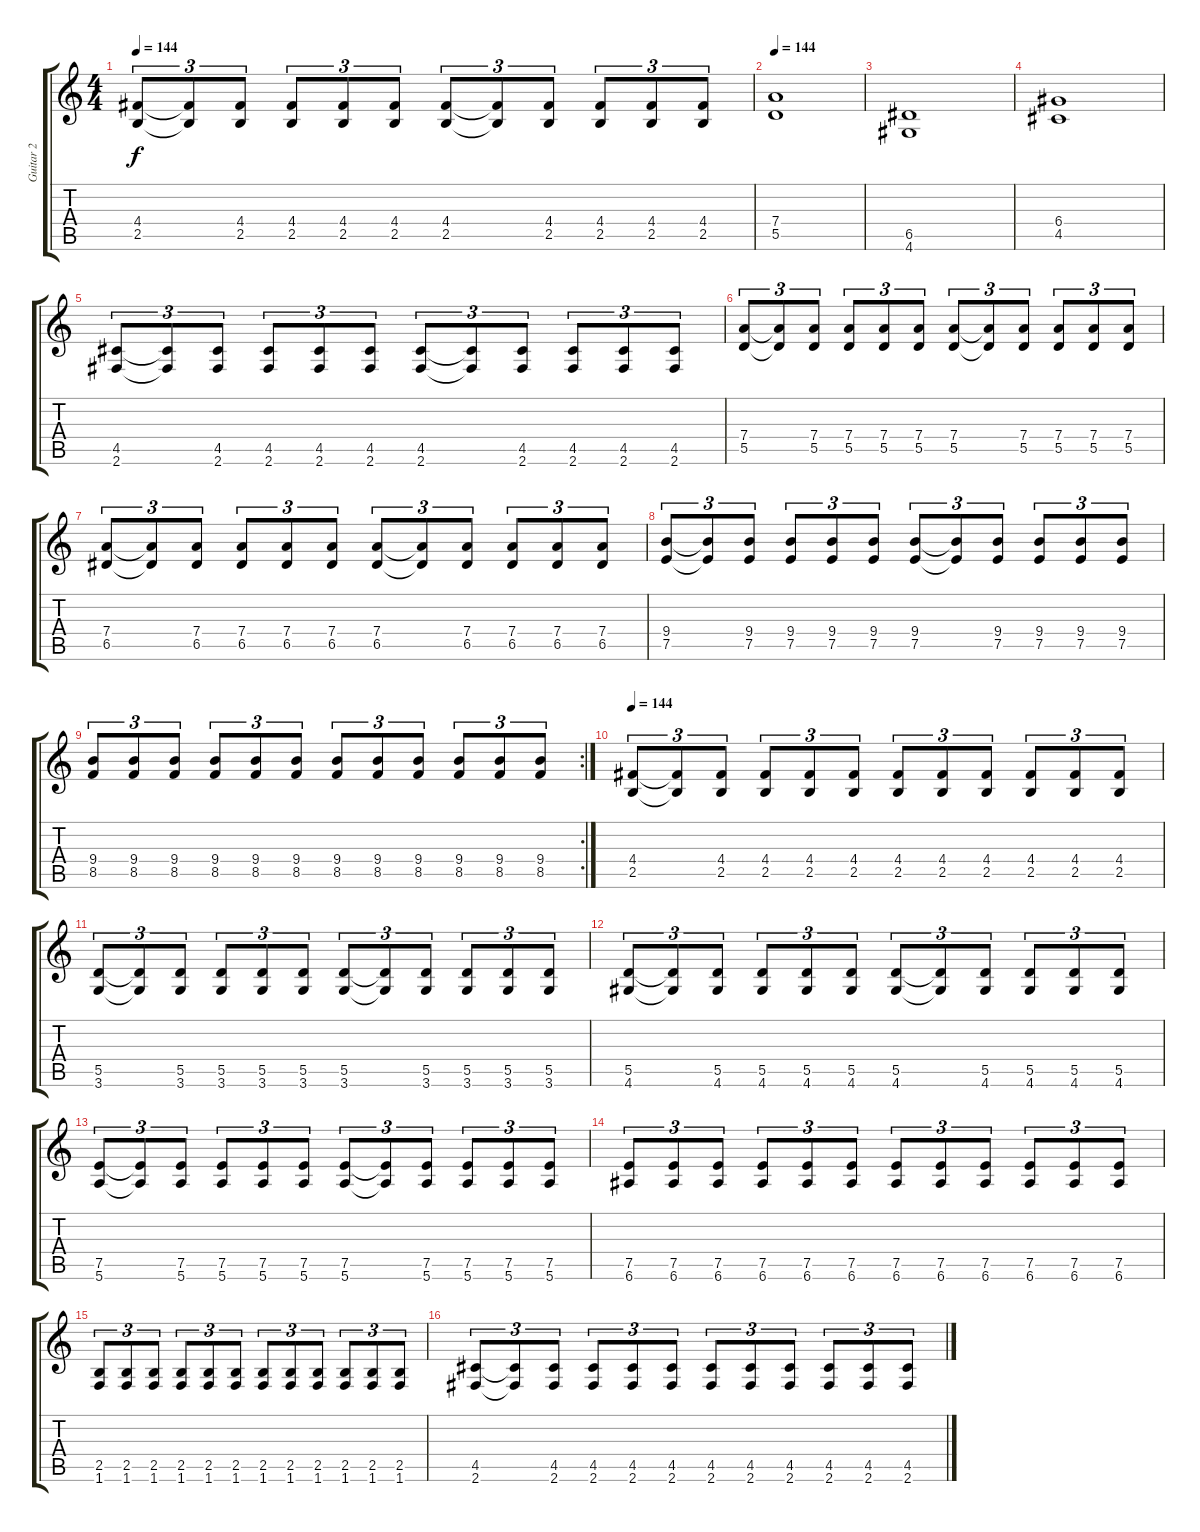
\track ("Guitar 2" "Guitar 2") {instrument distortionguitar}
\staff {score tabs}
\tuning (E4 B3 G3 D3 A2 E2) {hide}
\ts (4 4)
\tempo 144
\clef g2
\ks c
(4.4 2.5).8{tu (3 2) dy f} (4.4{t} 2.5{t}).8{tu (3 2)} (4.4 2.5).8{tu (3 2)} (4.4 2.5).8{tu (3 2)} (4.4 2.5).8{tu (3 2)} (4.4 2.5).8{tu (3 2)} (4.4 2.5).8{tu (3 2)} (4.4{t} 2.5{t}).8{tu (3 2)} (4.4 2.5).8{tu (3 2)} (4.4 2.5).8{tu (3 2)} (4.4 2.5).8{tu (3 2)} (4.4 2.5).8{tu (3 2)} |
\tempo 144
(7.4 5.5).1 |
(6.5 4.6).1 |
(6.4 4.5).1 |
(4.5 2.6).8{tu (3 2)} (4.5{t} 2.6{t}).8{tu (3 2)} (4.5 2.6).8{tu (3 2)} (4.5 2.6).8{tu (3 2)} (4.5 2.6).8{tu (3 2)} (4.5 2.6).8{tu (3 2)} (4.5 2.6).8{tu (3 2)} (4.5{t} 2.6{t}).8{tu (3 2)} (4.5 2.6).8{tu (3 2)} (4.5 2.6).8{tu (3 2)} (4.5 2.6).8{tu (3 2)} (4.5 2.6).8{tu (3 2)} |
(7.4 5.5).8{tu (3 2)} (7.4{t} 5.5{t}).8{tu (3 2)} (7.4 5.5).8{tu (3 2)} (7.4 5.5).8{tu (3 2)} (7.4 5.5).8{tu (3 2)} (7.4 5.5).8{tu (3 2)} (7.4 5.5).8{tu (3 2)} (7.4{t} 5.5{t}).8{tu (3 2)} (7.4 5.5).8{tu (3 2)} (7.4 5.5).8{tu (3 2)} (7.4 5.5).8{tu (3 2)} (7.4 5.5).8{tu (3 2)} |
(7.4 6.5).8{tu (3 2)} (7.4{t} 6.5{t}).8{tu (3 2)} (7.4 6.5).8{tu (3 2)} (7.4 6.5).8{tu (3 2)} (7.4 6.5).8{tu (3 2)} (7.4 6.5).8{tu (3 2)} (7.4 6.5).8{tu (3 2)} (7.4{t} 6.5{t}).8{tu (3 2)} (7.4 6.5).8{tu (3 2)} (7.4 6.5).8{tu (3 2)} (7.4 6.5).8{tu (3 2)} (7.4 6.5).8{tu (3 2)} |
(9.4 7.5).8{tu (3 2)} (9.4{t} 7.5{t}).8{tu (3 2)} (9.4 7.5).8{tu (3 2)} (9.4 7.5).8{tu (3 2)} (9.4 7.5).8{tu (3 2)} (9.4 7.5).8{tu (3 2)} (9.4 7.5).8{tu (3 2)} (9.4{t} 7.5{t}).8{tu (3 2)} (9.4 7.5).8{tu (3 2)} (9.4 7.5).8{tu (3 2)} (9.4 7.5).8{tu (3 2)} (9.4 7.5).8{tu (3 2)} |
\rc 2
(9.4 8.5).8{tu (3 2)} (9.4 8.5).8{tu (3 2)} (9.4 8.5).8{tu (3 2)} (9.4 8.5).8{tu (3 2)} (9.4 8.5).8{tu (3 2)} (9.4 8.5).8{tu (3 2)} (9.4 8.5).8{tu (3 2)} (9.4 8.5).8{tu (3 2)} (9.4 8.5).8{tu (3 2)} (9.4 8.5).8{tu (3 2)} (9.4 8.5).8{tu (3 2)} (9.4 8.5).8{tu (3 2)} |
\tempo 144
(4.4 2.5).8{tu (3 2)} (4.4{t} 2.5{t}).8{tu (3 2)} (4.4 2.5).8{tu (3 2)} (4.4 2.5).8{tu (3 2)} (4.4 2.5).8{tu (3 2)} (4.4 2.5).8{tu (3 2)} (4.4 2.5).8{tu (3 2)} (4.4 2.5).8{tu (3 2)} (4.4 2.5).8{tu (3 2)} (4.4 2.5).8{tu (3 2)} (4.4 2.5).8{tu (3 2)} (4.4 2.5).8{tu (3 2)} |
(5.5 3.6).8{tu (3 2)} (5.5{t} 3.6{t}).8{tu (3 2)} (5.5 3.6).8{tu (3 2)} (5.5 3.6).8{tu (3 2)} (5.5 3.6).8{tu (3 2)} (5.5 3.6).8{tu (3 2)} (5.5 3.6).8{tu (3 2)} (5.5{t} 3.6{t}).8{tu (3 2)} (5.5 3.6).8{tu (3 2)} (5.5 3.6).8{tu (3 2)} (5.5 3.6).8{tu (3 2)} (5.5 3.6).8{tu (3 2)} |
(5.5 4.6).8{tu (3 2)} (5.5{t} 4.6{t}).8{tu (3 2)} (5.5 4.6).8{tu (3 2)} (5.5 4.6).8{tu (3 2)} (5.5 4.6).8{tu (3 2)} (5.5 4.6).8{tu (3 2)} (5.5 4.6).8{tu (3 2)} (5.5{t} 4.6{t}).8{tu (3 2)} (5.5 4.6).8{tu (3 2)} (5.5 4.6).8{tu (3 2)} (5.5 4.6).8{tu (3 2)} (5.5 4.6).8{tu (3 2)} |
(7.5 5.6).8{tu (3 2)} (7.5{t} 5.6{t}).8{tu (3 2)} (7.5 5.6).8{tu (3 2)} (7.5 5.6).8{tu (3 2)} (7.5 5.6).8{tu (3 2)} (7.5 5.6).8{tu (3 2)} (7.5 5.6).8{tu (3 2)} (7.5{t} 5.6{t}).8{tu (3 2)} (7.5 5.6).8{tu (3 2)} (7.5 5.6).8{tu (3 2)} (7.5 5.6).8{tu (3 2)} (7.5 5.6).8{tu (3 2)} |
(7.5 6.6).8{tu (3 2)} (7.5 6.6).8{tu (3 2)} (7.5 6.6).8{tu (3 2)} (7.5 6.6).8{tu (3 2)} (7.5 6.6).8{tu (3 2)} (7.5 6.6).8{tu (3 2)} (7.5 6.6).8{tu (3 2)} (7.5 6.6).8{tu (3 2)} (7.5 6.6).8{tu (3 2)} (7.5 6.6).8{tu (3 2)} (7.5 6.6).8{tu (3 2)} (7.5 6.6).8{tu (3 2)} |
(2.5 1.6).8{tu (3 2)} (2.5 1.6).8{tu (3 2)} (2.5 1.6).8{tu (3 2)} (2.5 1.6).8{tu (3 2)} (2.5 1.6).8{tu (3 2)} (2.5 1.6).8{tu (3 2)} (2.5 1.6).8{tu (3 2)} (2.5 1.6).8{tu (3 2)} (2.5 1.6).8{tu (3 2)} (2.5 1.6).8{tu (3 2)} (2.5 1.6).8{tu (3 2)} (2.5 1.6).8{tu (3 2)} |
(4.5 2.6).8{tu (3 2)} (4.5{t} 2.6{t}).8{tu (3 2)} (4.5 2.6).8{tu (3 2)} (4.5 2.6).8{tu (3 2)} (4.5 2.6).8{tu (3 2)} (4.5 2.6).8{tu (3 2)} (4.5 2.6).8{tu (3 2)} (4.5 2.6).8{tu (3 2)} (4.5 2.6).8{tu (3 2)} (4.5 2.6).8{tu (3 2)} (4.5 2.6).8{tu (3 2)} (4.5 2.6).8{tu (3 2)}
